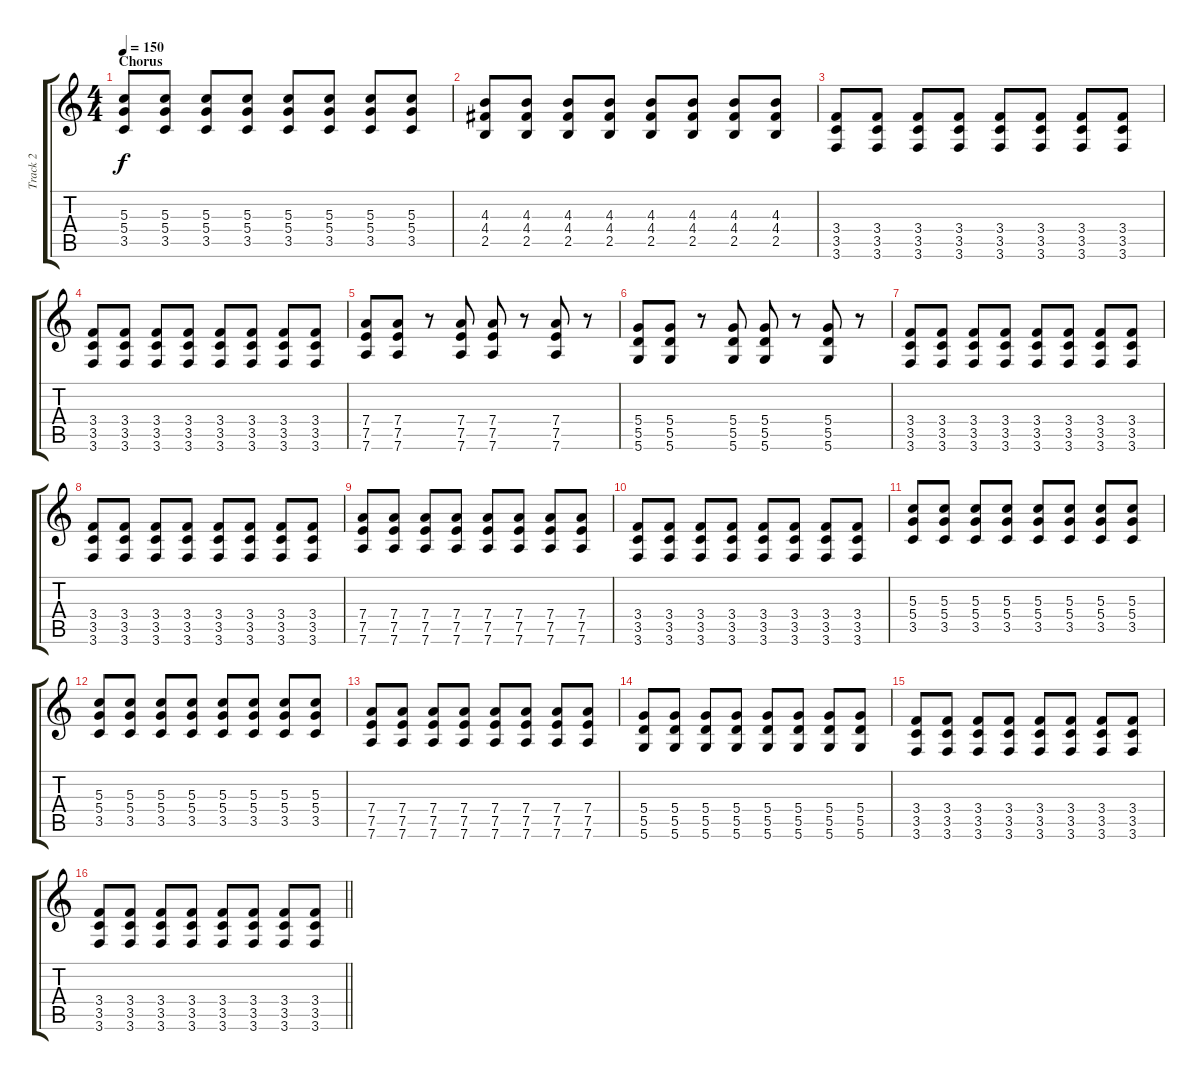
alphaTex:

\track ("Track 2" "Track 2") {instrument distortionguitar}
\staff {score tabs}
\tuning (E4 B3 G3 D3 A2 D2) {hide}
\ts (4 4)
\section ("" "Chorus")
\tempo 150
\clef g2
\ks c
(5.3 5.4 3.5).8{dy f} (5.3 5.4 3.5).8 (5.3 5.4 3.5).8 (5.3 5.4 3.5).8 (5.3 5.4 3.5).8 (5.3 5.4 3.5).8 (5.3 5.4 3.5).8 (5.3 5.4 3.5).8 |
(4.3 4.4 2.5).8 (4.3 4.4 2.5).8 (4.3 4.4 2.5).8 (4.3 4.4 2.5).8 (4.3 4.4 2.5).8 (4.3 4.4 2.5).8 (4.3 4.4 2.5).8 (4.3 4.4 2.5).8 |
(3.4 3.5 3.6).8 (3.4 3.5 3.6).8 (3.4 3.5 3.6).8 (3.4 3.5 3.6).8 (3.4 3.5 3.6).8 (3.4 3.5 3.6).8 (3.4 3.5 3.6).8 (3.4 3.5 3.6).8 |
(3.4 3.5 3.6).8 (3.4 3.5 3.6).8 (3.4 3.5 3.6).8 (3.4 3.5 3.6).8 (3.4 3.5 3.6).8 (3.4 3.5 3.6).8 (3.4 3.5 3.6).8 (3.4 3.5 3.6).8 |
(7.4 7.5 7.6).8 (7.4 7.5 7.6).8 r.8 (7.4 7.5 7.6).8 (7.4 7.5 7.6).8 r.8 (7.4 7.5 7.6).8 r.8 |
(5.4 5.5 5.6).8 (5.4 5.5 5.6).8 r.8 (5.4 5.5 5.6).8 (5.4 5.5 5.6).8 r.8 (5.4 5.5 5.6).8 r.8 |
(3.4 3.5 3.6).8 (3.4 3.5 3.6).8 (3.4 3.5 3.6).8 (3.4 3.5 3.6).8 (3.4 3.5 3.6).8 (3.4 3.5 3.6).8 (3.4 3.5 3.6).8 (3.4 3.5 3.6).8 |
(3.4 3.5 3.6).8 (3.4 3.5 3.6).8 (3.4 3.5 3.6).8 (3.4 3.5 3.6).8 (3.4 3.5 3.6).8 (3.4 3.5 3.6).8 (3.4 3.5 3.6).8 (3.4 3.5 3.6).8 |
(7.4 7.5 7.6).8 (7.4 7.5 7.6).8 (7.4 7.5 7.6).8 (7.4 7.5 7.6).8 (7.4 7.5 7.6).8 (7.4 7.5 7.6).8 (7.4 7.5 7.6).8 (7.4 7.5 7.6).8 |
(3.4 3.5 3.6).8 (3.4 3.5 3.6).8 (3.4 3.5 3.6).8 (3.4 3.5 3.6).8 (3.4 3.5 3.6).8 (3.4 3.5 3.6).8 (3.4 3.5 3.6).8 (3.4 3.5 3.6).8 |
(5.3 5.4 3.5).8 (5.3 5.4 3.5).8 (5.3 5.4 3.5).8 (5.3 5.4 3.5).8 (5.3 5.4 3.5).8 (5.3 5.4 3.5).8 (5.3 5.4 3.5).8 (5.3 5.4 3.5).8 |
(5.3 5.4 3.5).8 (5.3 5.4 3.5).8 (5.3 5.4 3.5).8 (5.3 5.4 3.5).8 (5.3 5.4 3.5).8 (5.3 5.4 3.5).8 (5.3 5.4 3.5).8 (5.3 5.4 3.5).8 |
(7.4 7.5 7.6).8 (7.4 7.5 7.6).8 (7.4 7.5 7.6).8 (7.4 7.5 7.6).8 (7.4 7.5 7.6).8 (7.4 7.5 7.6).8 (7.4 7.5 7.6).8 (7.4 7.5 7.6).8 |
(5.4 5.5 5.6).8 (5.4 5.5 5.6).8 (5.4 5.5 5.6).8 (5.4 5.5 5.6).8 (5.4 5.5 5.6).8 (5.4 5.5 5.6).8 (5.4 5.5 5.6).8 (5.4 5.5 5.6).8 |
(3.4 3.5 3.6).8 (3.4 3.5 3.6).8 (3.4 3.5 3.6).8 (3.4 3.5 3.6).8 (3.4 3.5 3.6).8 (3.4 3.5 3.6).8 (3.4 3.5 3.6).8 (3.4 3.5 3.6).8 |
\barLineRight lightlight
(3.4 3.5 3.6).8 (3.4 3.5 3.6).8 (3.4 3.5 3.6).8 (3.4 3.5 3.6).8 (3.4 3.5 3.6).8 (3.4 3.5 3.6).8 (3.4 3.5 3.6).8 (3.4 3.5 3.6).8
